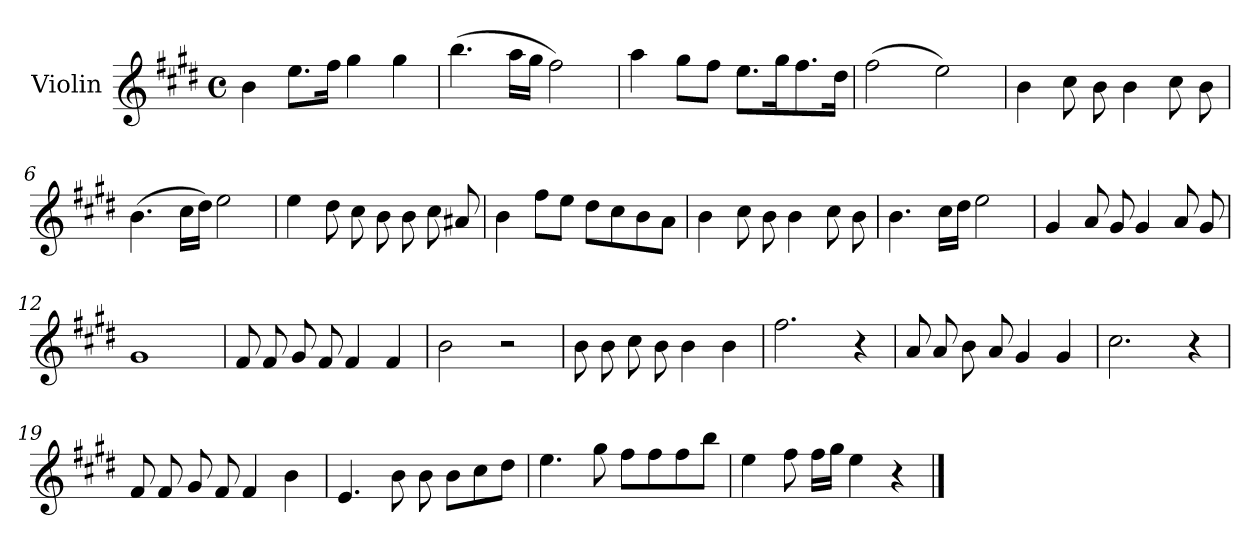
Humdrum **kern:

**kern
*part1
*staff1
*I"Violin
*I'Vln.
*clefG2
*k[f#c#g#d#]
*M4/4
*met(c)
=1
4b
8.eeL
16ff#Jk
4gg#
4gg#
=2
(4.bb
16aaLL
16gg#JJ
2ff#)
=3
4aa
8gg#L
8ff#J
8.eeL
16gg#k
8.ff#
16dd#Jk
=4
(2ff#
2ee)
=5
4b
(8cc#
8b
4b
(8cc#
8b
!!LO:LB:g=z
=6
(4.b
16cc#LL
16dd#JJ)
2ee
=7
4ee
8dd#
8cc#
8b
8b
8cc#
8a#X
=8
4b
8ff#L
8eeJ
8dd#L
8cc#
8b
8aJ
=9
4b
(8cc#
8b
4b
(8cc#
8b
=10
4.b
16cc#LL
16dd#JJ
2ee
!!LO:LB:g=z
=11
4g#
(8a
8g#
4g#
(8a
8g#
=12
1g#
=13
8f#
8f#
8g#
8f#
4f#
4f#
=14
2b
2r
=15
8b
8b
8cc#
8b
4b
4b
=16
2.ff#
4r
!!LO:LB:g=z
=17
8a
8a
8b
8a
4g#
4g#
=18
2.cc#
4r
=19
8f#
8f#
(8g#
8f#
4f#
4b
=20
4.e
8b
8b
8bL
8cc#
8dd#J
=21
4.ee
8gg#
8ff#L
8ff#
8ff#
8bbJ
!!LO:LB:g=z
=22
4ee
8ff#
16ff#LL
16gg#JJ
4ee
4r
==
*-
